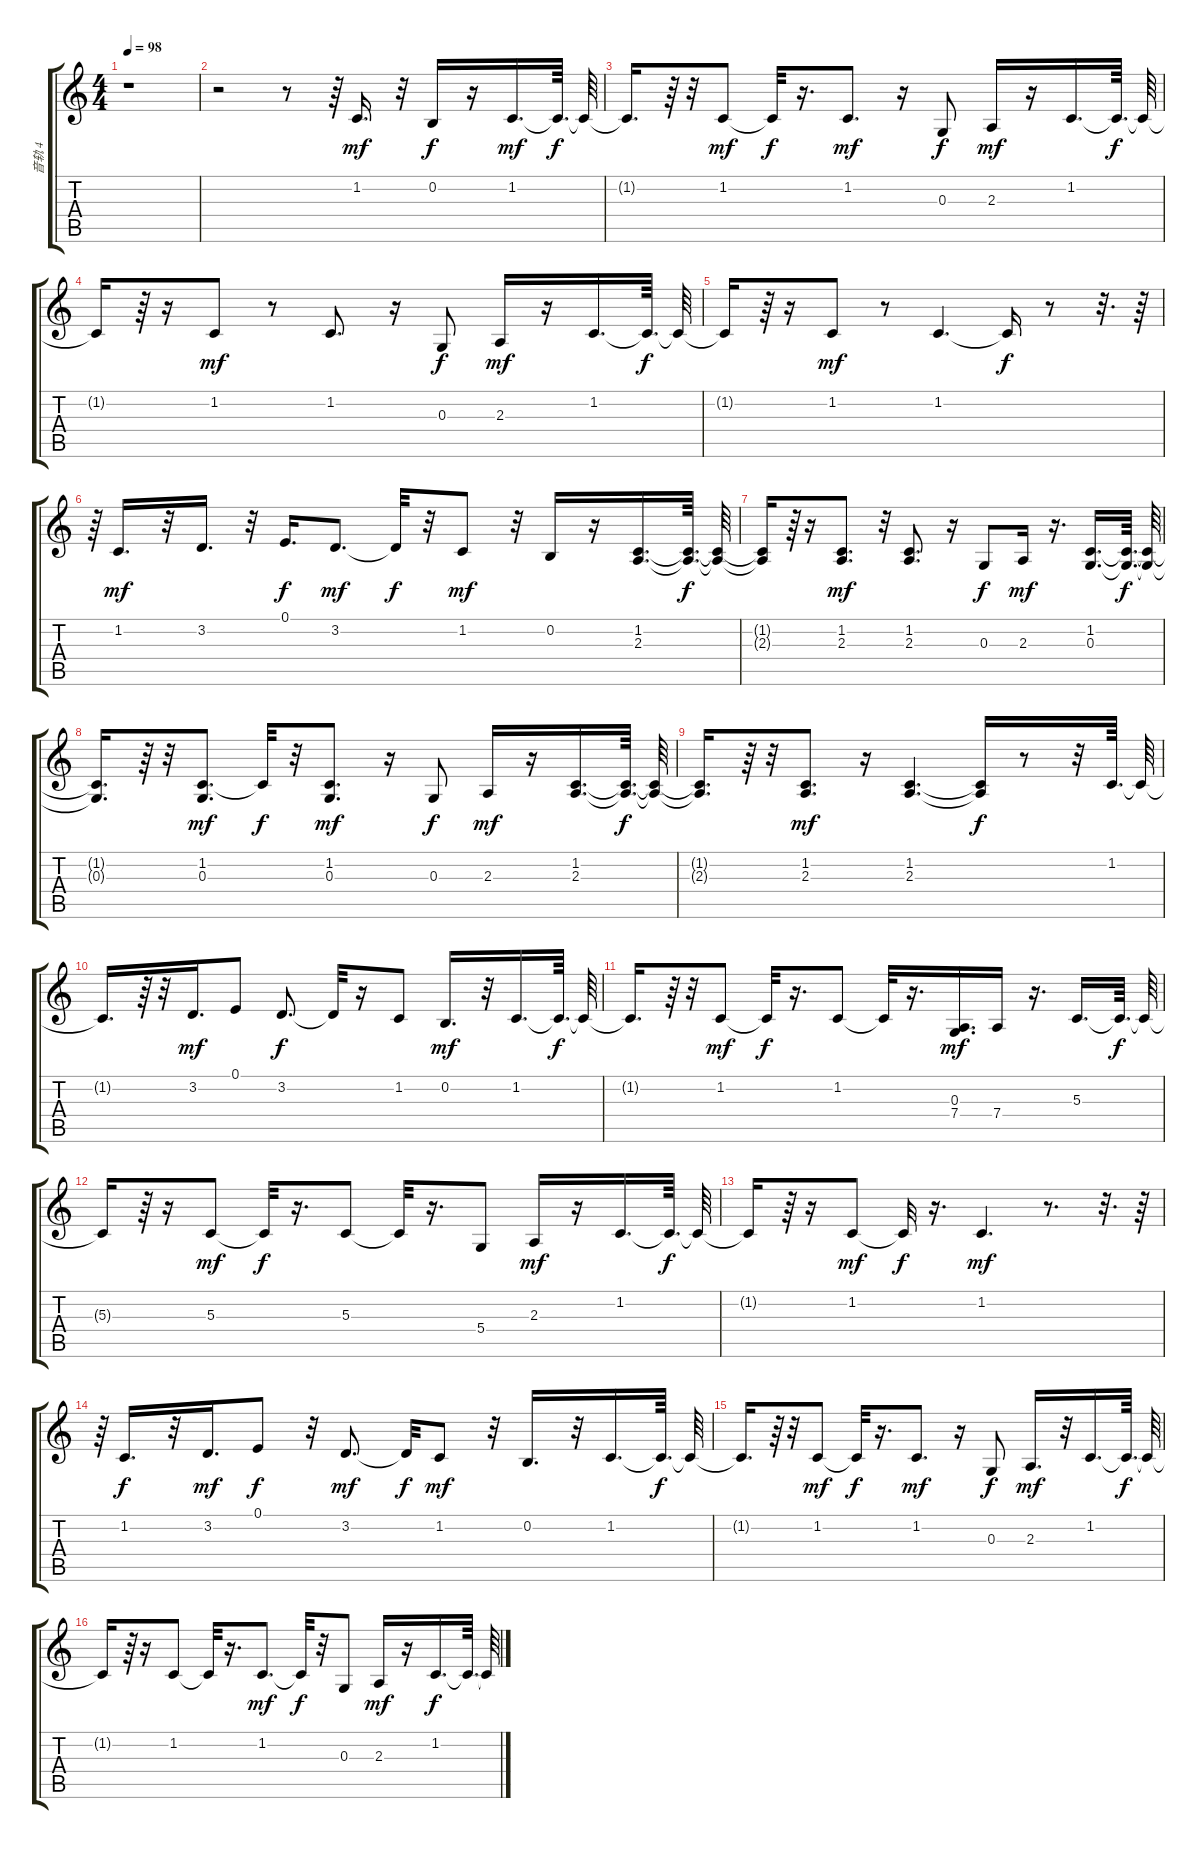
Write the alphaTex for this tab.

\track ("音轨 4" "音轨 4") {instrument tenorsax}
\staff {score tabs}
\tuning (E4 B3 G3 D3 A2 E2) {hide}
\ts (4 4)
\tempo 98
\clef g2
\ks c
r.1{dy f} |
r.2 r.8 r.64 1.2.16{d dy mf} r.32 0.2.16{dy f} r.16 1.2.16{d dy mf} 1.2{t}.64{d dy f} 1.2{t}.64 |
1.2{t}.16{d} r.64 r.32 1.2.8{dy mf} 1.2{t}.32{dy f} r.16{d} 1.2.8{d dy mf} r.16 0.3.8{dy f} 2.3.16{dy mf} r.16 1.2.16{d} 1.2{t}.64{d dy f} 1.2{t}.64 |
1.2{t}.16 r.64 r.16 1.2.8{dy mf} r.8 1.2.8{d} r.16 0.3.8{dy f} 2.3.16{dy mf} r.16 1.2.16{d} 1.2{t}.64{d dy f} 1.2{t}.64 |
1.2{t}.16 r.64 r.16 1.2.8{dy mf} r.8 1.2.4{d} 1.2{t}.16{dy f} r.8 r.32{d} r.64 |
r.64 1.2.16{d dy mf} r.32 3.2.16{d} r.32 0.1.16{d dy f} 3.2.8{d dy mf} 3.2{t}.32{dy f} r.32 1.2.8{dy mf} r.32 0.2.16 r.16 (1.2 2.3).16{d} (1.2{t} 2.3{t}).64{d dy f} (1.2{t} 2.3{t}).64 |
(1.2{t} 2.3{t}).16 r.64 r.16 (1.2 2.3).8{d dy mf} r.32 (1.2 2.3).8{d} r.16 0.3.8{dy f} 2.3.16{dy mf} r.16{d} (1.2 0.3).16{d} (1.2{t} 0.3{t}).64{d dy f} (1.2{t} 0.3{t}).64 |
(1.2{t} 0.3{t}).16{d} r.64 r.32 (1.2 0.3).8{d dy mf} 1.2{t}.32{dy f} r.32 (1.2 0.3).8{d dy mf} r.16 0.3.8{dy f} 2.3.16{dy mf} r.16 (1.2 2.3).16{d} (1.2{t} 2.3{t}).64{d dy f} (1.2{t} 2.3{t}).64 |
(1.2{t} 2.3{t}).16{d} r.64 r.32 (1.2 2.3).8{d dy mf} r.16 (1.2 2.3).4{d} (1.2{t} 2.3{t}).16{dy f} r.8 r.32 1.2.64{d} 1.2{t}.64 |
1.2{t}.16{d} r.64 r.32 3.2.16{d dy mf} 0.1.8 3.2.8{d dy f} 3.2{t}.32 r.16 1.2.8 0.2.16{d dy mf} r.32 1.2.16{d} 1.2{t}.64{d dy f} 1.2{t}.64 |
1.2{t}.16{d} r.64 r.32 1.2.8{dy mf} 1.2{t}.32{dy f} r.16{d} 1.2.8 1.2{t}.32 r.16{d} (0.3 7.4).16{d dy mf} 7.4.16 r.16{d} 5.3.16{d} 5.3{t}.64{d dy f} 5.3{t}.64 |
5.3{t}.16 r.64 r.16 5.3.8{dy mf} 5.3{t}.32{dy f} r.16{d} 5.3.8 5.3{t}.32 r.16{d} 5.4.8 2.3.16{dy mf} r.16 1.2.16{d} 1.2{t}.64{d dy f} 1.2{t}.64 |
1.2{t}.16 r.64 r.16 1.2.8{dy mf} 1.2{t}.32{dy f} r.16{d} 1.2.4{d dy mf} r.8{d} r.32{d} r.64 |
r.64 1.2.16{d dy f} r.32 3.2.16{d dy mf} 0.1.8{dy f} r.32 3.2.8{d dy mf} 3.2{t}.32{dy f} 1.2.8{dy mf} r.32 0.2.16{d} r.32 1.2.16{d} 1.2{t}.64{d dy f} 1.2{t}.64 |
1.2{t}.16{d} r.64 r.32 1.2.8{dy mf} 1.2{t}.32{dy f} r.16{d} 1.2.8{d dy mf} r.16 0.3.8{dy f} 2.3.16{d dy mf} r.32 1.2.16{d} 1.2{t}.64{d dy f} 1.2{t}.64 |
1.2{t}.16 r.64 r.16 1.2.8 1.2{t}.32 r.16{d} 1.2.8{d dy mf} 1.2{t}.32{dy f} r.32 0.3.8 2.3.16{dy mf} r.16 1.2.16{d dy f} 1.2{t}.64{d} 1.2{t}.64
